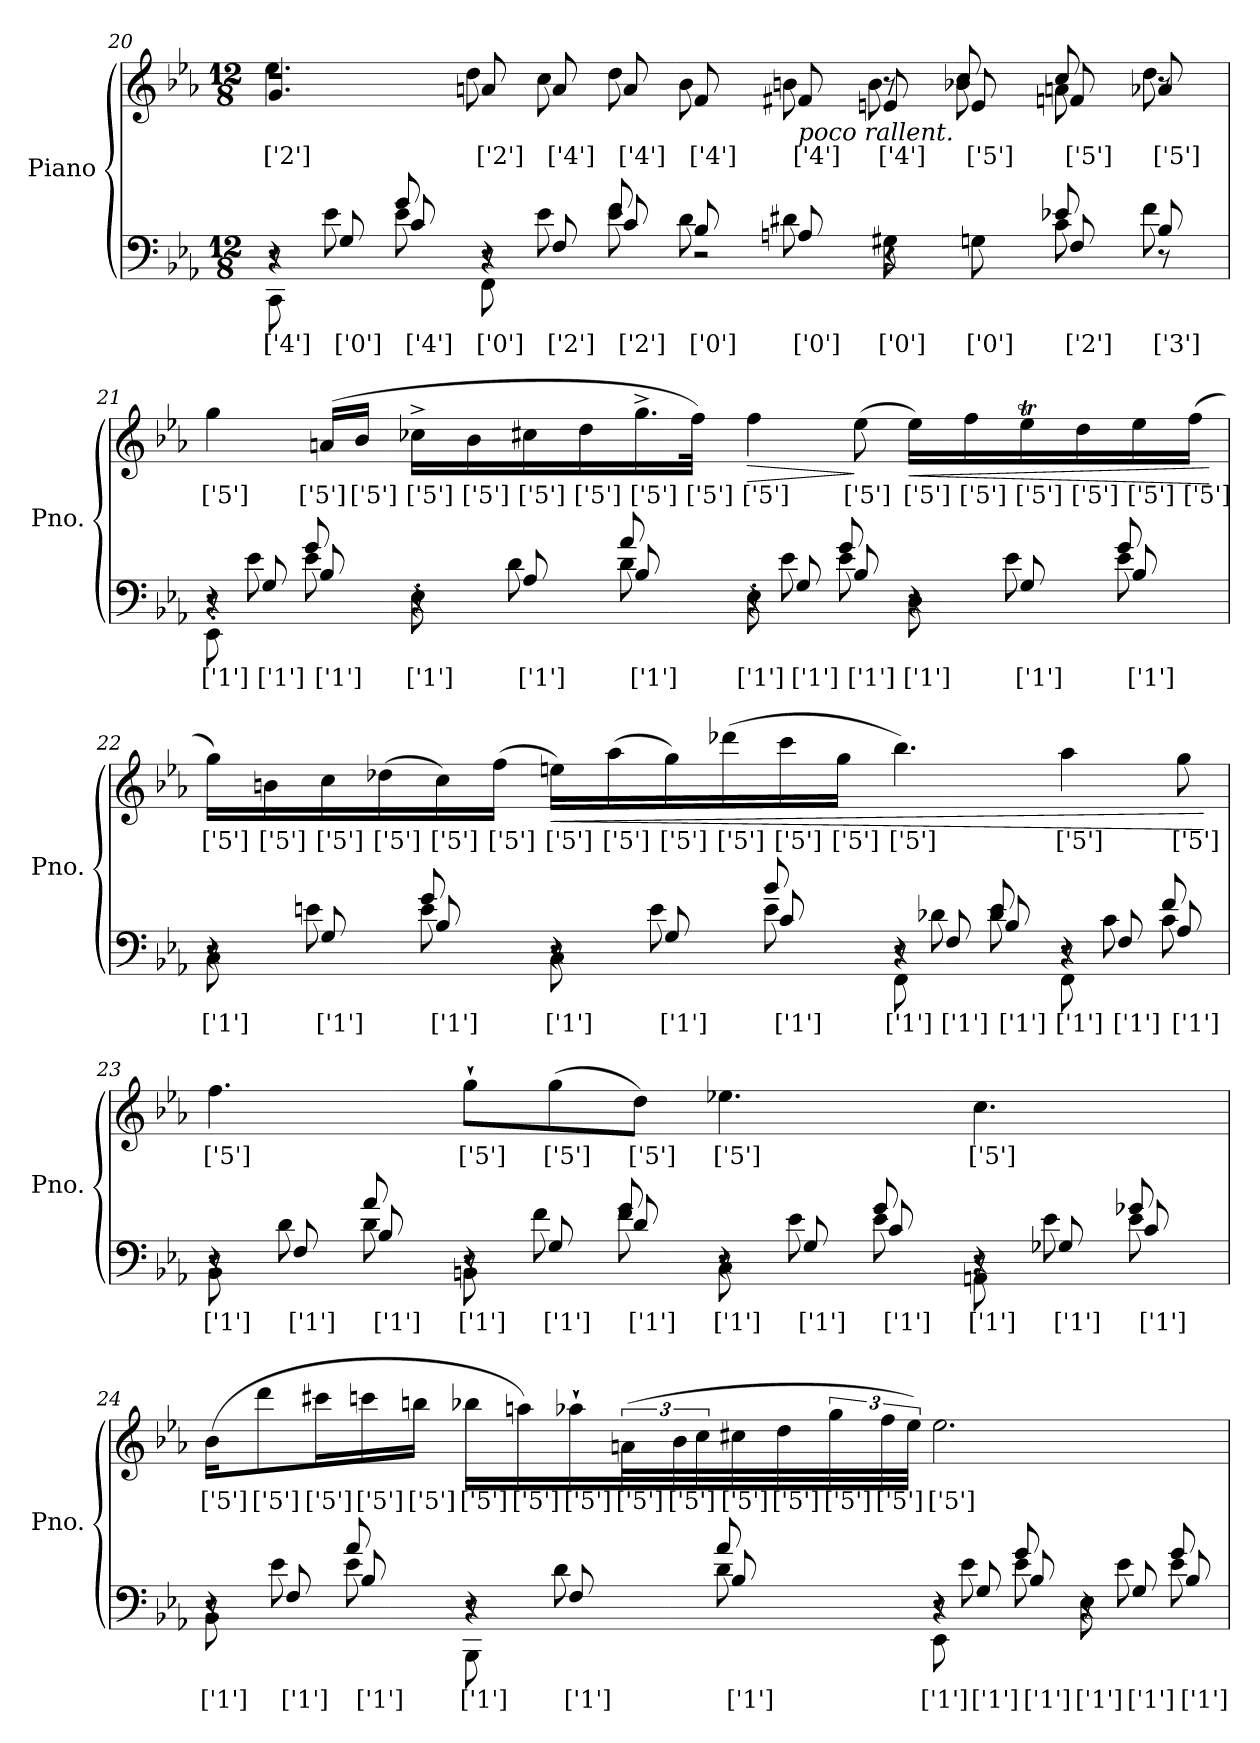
**kern	**text	**kern	**text	**dynam
*part1	*part1	*part1	*part1	*part1
*staff2	*staff2	*staff1	*staff1	*staff1/2
*I"Piano	*	*	*	*
*I'Pno.	*	*	*	*
!!LO:PB:g=z
*clefF4	*	*clefG2	*	*
*k[b-e-a-]	*	*k[b-e-a-]	*	*
*M12/8	*	*M12/8	*	*
=20	=20	=20	=20	=20
*^	*	*^	*	*
*	*^	*	*	*^	*	*
8CCi\L	8r	4r	['4']	4.g	4.ee-j	1r	['2']	.
8Gi	8e-Z	.	['0']	.	.	.	.	.
8cZ	8e-	8gi	['4']	.	.	.	.	.
8FFZ\L	8r	4r	['0']	8ani	8ddj	.	['2']	.
8FZ	8e-j	.	['2']	8ai	8cc	.	['4']	.
8cZ	8e-	8fj	['2']	8ai	8dd	.	['4']	.
8B-Z	8d	2r	['0']	8fj	8b-i	.	['4']	.
!	!	!	!	!LO:TX:b:i:t=poco rallent.	!	!	!	!
8AnZ	8d#X	.	['0']	8f#Xj	8bni	.	['4']	.
8G#XZ\J	4r	.	['0']	8enj	8bi	8r	['4']	.
8GnZ\L	.	.	['0']	8ej	8b-Xi	8ccV	['5']	.
8FZ	8cN	8e-Xj	['2']	8fnl	8ani	8ccV	['5']	.
8B-N	8fl	8r	['3']	8a-Xi	8ddV	8r	['5']	.
*	*	*	*	*v	*v	*v	*	*
=21	=21	=21	=21	=21	=21	=21
*	*	*	*	*^	*	*
*	*	*	*	*	*^	*	*
!	!	!	!	!LO:TX:a:i:t=a tempo	!	!	!	!
!	!	!	!	!	!	!	!	!LO:DY:b
!	!	!	!	!	!	!	!	!LO:DY:n=1:b
*	*	*	*	*v	*v	*v	*	*
8EE-'N\L	8r	4r	['1']	4ggV\	['5']	fp other-dynamics
8GN	8e-	.	['1']	.	.	.
8B-N	8e-	8g	['1']	(16anV/LL	['5']	.
.	.	.	.	16b-V/JJ	['5']	.
8E-'N\L	8r	4r	['1']	16cc-X^V\LL	['5']	.
.	.	.	.	16b-V\	['5']	.
8A-N	8d	.	['1']	16cc#XV\	['5']	.
.	.	.	.	16ddV\	['5']	.
8B-N	8d	8a-	['1']	16.gg^V\	['5']	.
.	.	.	.	32ffV\JJk)	['5']	.
!	!	!	!	!	!	!LO:HP:b
8E-'N\L	8r	4r	['1']	4ffV\	['5']	>
8GN	8e-	.	['1']	.	.	.
8B-N	8e-	8g	['1']	(8ee-V\	['5']	]
!	!	!	!	!	!	!LO:HP:b
8DN\L	8r	4r	['1']	16ee-V\LL)	['5']	<
.	.	.	.	16ffV\	['5']	.
8GN	8e-	.	['1']	16ee-TV\	['5']	.
.	.	.	.	16ddV\	['5']	.
8B-N	8e-	8g	['1']	16ee-V\	['5']	.
.	.	.	.	(16ffV\JJ	['5']	.
*v	*v	*v	*	*	*	*
.	.	.	.	[
!!LO:LB:g=z
=22	=22	=22	=22	=22
*^	*	*	*	*
*	*^	*	*	*	*
8C'N\L	8r	4r	['1']	16ggV\LL)	['5']	.
.	.	.	.	16bnV\	['5']	.
8GN	8en	.	['1']	16ccV\	['5']	.
.	.	.	.	(16dd-XV\	['5']	.
8B-N	8e	8g	['1']	16ccV\)	['5']	.
.	.	.	.	(16ffV\JJ	['5']	.
!	!	!	!	!	!	!LO:HP:b
8C'N\L	8r	4r	['1']	16eenV\LL)	['5']	<
.	.	.	.	(16aa-V\	['5']	.
8GN	8e	.	['1']	16ggV\)	['5']	.
.	.	.	.	(16ddd-XV\	['5']	.
8cN	8e	8b-	['1']	16cccV\	['5']	.
.	.	.	.	16ggV\JJ	['5']	.
8FFN\L	8r	4r	['1']	4.bb-V\)	['5']	.
8FN	8d-X	.	['1']	.	.	.
8B-N	8d-	8e	['1']	.	.	.
8FFN\L	8r	4r	['1']	4aa-V\	['5']	.
8FN	8c	.	['1']	.	.	.
8A-N	8c	8f	['1']	8ggV\	['5']	.
*v	*v	*v	*	*	*	*
.	.	.	.	[
=23	=23	=23	=23	=23
*^	*	*	*	*
*	*^	*	*	*	*
8BB-N\L	8r	4r	['1']	4.ffV\	['5']	.
8FN	8d	.	['1']	.	.	.
8B-N	8d	8a-	['1']	.	.	.
8BBnN\L	8r	4r	['1']	8gg`V\L	['5']	.
8GN	8f	.	['1']	(8ggV\	['5']	.
8dN	8f	8g	['1']	8ddV\J)	['5']	.
8CN\L	8r	4r	['1']	4.ee-XV\	['5']	.
8GN	8e-	.	['1']	.	.	.
8cN	8e-	8g	['1']	.	.	.
8AAnN\L	8r	4r	['1']	4.ccV\	['5']	.
8G-XN	8e-	.	['1']	.	.	.
8cN	8e-	8g-X	['1']	.	.	.
!!LO:LB:g=z
=24	=24	=24	=24	=24	=24	=24
8BB-N\L	8r	4r	['1']	(16b-V\KL	['5']	.
.	.	.	.	8dddV\	['5']	.
8FN	8e-	.	['1']	.	.	.
.	.	.	.	16ccc#XV\L	['5']	.
8B-N	8e-	8a-	['1']	16cccnV\	['5']	.
.	.	.	.	16bbnV\JJ	['5']	.
8BBB-N\L	8r	4r	['1']	16bb-XV\LL	['5']	.
.	.	.	.	16aanV\)	['5']	.
8FN	8d	.	['1']	16aa-X`V\	['5']	.
.	.	.	.	(48anV\L	['5']	.
.	.	.	.	48b-V\	['5']	.
.	.	.	.	48cc\	.	.
8B-N	8d	8a-	['1']	32cc#XV\	['5']	.
.	.	.	.	32ddV\	['5']	.
.	.	.	.	48ggV\	['5']	.
.	.	.	.	48ffV\	['5']	.
.	.	.	.	48ee-\JJJ)	.	.
8EE-N\L	8r	4r	['1']	2.ee-V\	['5']	.
8GN	8e-	.	['1']	.	.	.
8B-N	8e-	8g	['1']	.	.	.
8E-N\L	8r	4r	['1']	.	.	.
8GN	8e-	.	['1']	.	.	.
8B-N	8e-	8g	['1']	.	.	.
*v	*v	*v	*	*	*	*
=	=	=	=	=
*-	*-	*-	*-	*-
